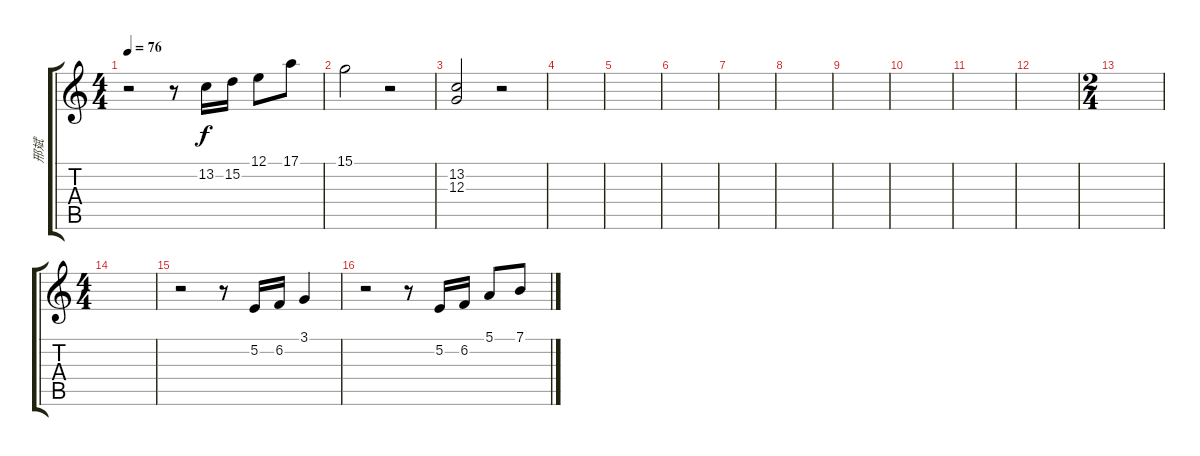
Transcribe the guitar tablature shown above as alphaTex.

\track ("邢斌" "邢斌") {instrument acousticgrandpiano}
\staff {score tabs}
\tuning (E4 B3 G3 D3 A2 E2) {hide}
\ts (4 4)
\tempo 76
\clef g2
\ks c
r.2{dy f} r.8 13.2.16 15.2.16 12.1.8 17.1.8 |
15.1.2{volume 13} r.2 |
(13.2 12.3).2 r.2 |
|
|
|
|
|
|
|
|
|
\ts (2 4)
|
\ts (4 4)
|
r.2 r.8 5.2.16{volume 16 instrument acousticgrandpiano} 6.2.16 3.1.4 |
r.2 r.8 5.2.16 6.2.16 5.1.8 7.1.8
